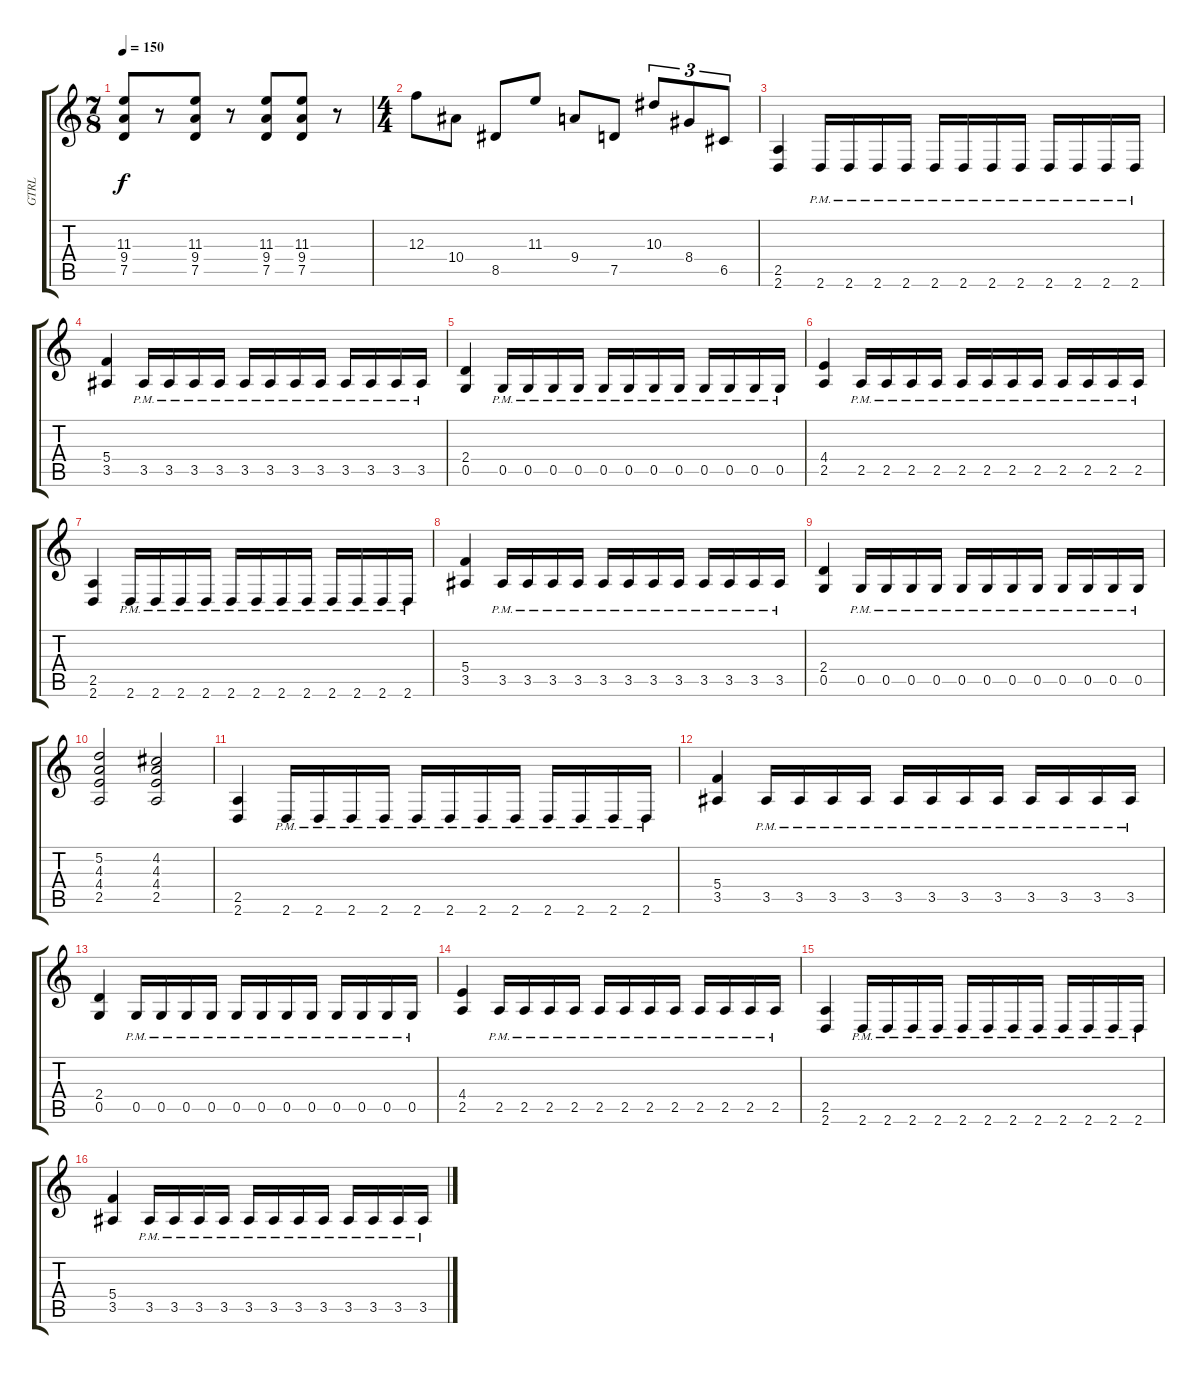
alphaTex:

\track ("GTRL" "GTRL") {instrument distortionguitar}
\staff {score tabs}
\tuning (D4 A3 F3 C3 G2 C2) {hide}
\ts (7 8)
\tempo 150
\clef g2
\ks c
(11.3 9.4 7.5).8{dy f} r.8 (11.3 9.4 7.5).8 r.8 (11.3 9.4 7.5).8 (11.3 9.4 7.5).8 r.8 |
\ts (4 4)
12.3.8 10.4.8 8.5.8 11.3.8 9.4.8 7.5.8 10.3.8{tu (3 2)} 8.4.8{tu (3 2)} 6.5.8{tu (3 2)} |
(2.5 2.6).4 2.6{pm}.16 2.6{pm}.16 2.6{pm}.16 2.6{pm}.16 2.6{pm}.16 2.6{pm}.16 2.6{pm}.16 2.6{pm}.16 2.6{pm}.16 2.6{pm}.16 2.6{pm}.16 2.6{pm}.16 |
(5.4 3.5).4 3.5{pm}.16 3.5{pm}.16 3.5{pm}.16 3.5{pm}.16 3.5{pm}.16 3.5{pm}.16 3.5{pm}.16 3.5{pm}.16 3.5{pm}.16 3.5{pm}.16 3.5{pm}.16 3.5{pm}.16 |
(2.4 0.5).4 0.5{pm}.16 0.5{pm}.16 0.5{pm}.16 0.5{pm}.16 0.5{pm}.16 0.5{pm}.16 0.5{pm}.16 0.5{pm}.16 0.5{pm}.16 0.5{pm}.16 0.5{pm}.16 0.5{pm}.16 |
(4.4 2.5).4 2.5{pm}.16 2.5{pm}.16 2.5{pm}.16 2.5{pm}.16 2.5{pm}.16 2.5{pm}.16 2.5{pm}.16 2.5{pm}.16 2.5{pm}.16 2.5{pm}.16 2.5{pm}.16 2.5{pm}.16 |
(2.5 2.6).4 2.6{pm}.16 2.6{pm}.16 2.6{pm}.16 2.6{pm}.16 2.6{pm}.16 2.6{pm}.16 2.6{pm}.16 2.6{pm}.16 2.6{pm}.16 2.6{pm}.16 2.6{pm}.16 2.6{pm}.16 |
(5.4 3.5).4 3.5{pm}.16 3.5{pm}.16 3.5{pm}.16 3.5{pm}.16 3.5{pm}.16 3.5{pm}.16 3.5{pm}.16 3.5{pm}.16 3.5{pm}.16 3.5{pm}.16 3.5{pm}.16 3.5{pm}.16 |
(2.4 0.5).4 0.5{pm}.16 0.5{pm}.16 0.5{pm}.16 0.5{pm}.16 0.5{pm}.16 0.5{pm}.16 0.5{pm}.16 0.5{pm}.16 0.5{pm}.16 0.5{pm}.16 0.5{pm}.16 0.5{pm}.16 |
(5.2 4.3 4.4 2.5).2 (4.2 4.3 4.4 2.5).2 |
(2.5 2.6).4 2.6{pm}.16 2.6{pm}.16 2.6{pm}.16 2.6{pm}.16 2.6{pm}.16 2.6{pm}.16 2.6{pm}.16 2.6{pm}.16 2.6{pm}.16 2.6{pm}.16 2.6{pm}.16 2.6{pm}.16 |
(5.4 3.5).4 3.5{pm}.16 3.5{pm}.16 3.5{pm}.16 3.5{pm}.16 3.5{pm}.16 3.5{pm}.16 3.5{pm}.16 3.5{pm}.16 3.5{pm}.16 3.5{pm}.16 3.5{pm}.16 3.5{pm}.16 |
(2.4 0.5).4 0.5{pm}.16 0.5{pm}.16 0.5{pm}.16 0.5{pm}.16 0.5{pm}.16 0.5{pm}.16 0.5{pm}.16 0.5{pm}.16 0.5{pm}.16 0.5{pm}.16 0.5{pm}.16 0.5{pm}.16 |
(4.4 2.5).4 2.5{pm}.16 2.5{pm}.16 2.5{pm}.16 2.5{pm}.16 2.5{pm}.16 2.5{pm}.16 2.5{pm}.16 2.5{pm}.16 2.5{pm}.16 2.5{pm}.16 2.5{pm}.16 2.5{pm}.16 |
(2.5 2.6).4 2.6{pm}.16 2.6{pm}.16 2.6{pm}.16 2.6{pm}.16 2.6{pm}.16 2.6{pm}.16 2.6{pm}.16 2.6{pm}.16 2.6{pm}.16 2.6{pm}.16 2.6{pm}.16 2.6{pm}.16 |
(5.4 3.5).4 3.5{pm}.16 3.5{pm}.16 3.5{pm}.16 3.5{pm}.16 3.5{pm}.16 3.5{pm}.16 3.5{pm}.16 3.5{pm}.16 3.5{pm}.16 3.5{pm}.16 3.5{pm}.16 3.5{pm}.16
